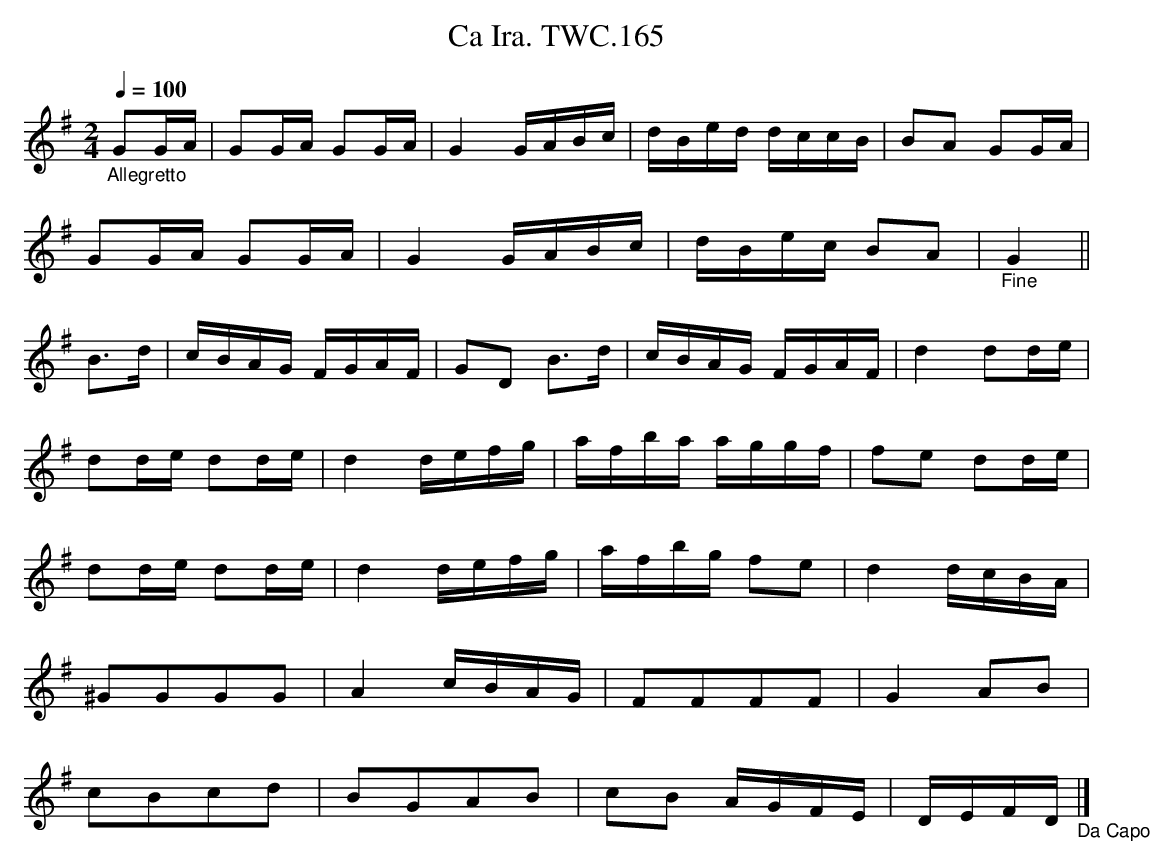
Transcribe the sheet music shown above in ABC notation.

X:1
T:Ca Ira. TWC.165
L:1/8
M:2/4
Q:1/4=100
K:G
"_Allegretto"\
GG/A/|GG/A/ GG/A/|G2 G/A/B/c/|d/B/e/d/ d/c/c/B/|BA GG/A/|
GG/A/ GG/A/|G2 G/A/B/c/|d/B/e/c/ BA|"_Fine"G2 ||
B>d|c/B/A/G/ F/G/A/F/|GD B>d|c/B/A/G/ F/G/A/F/|d2 dd/e/|
dd/e/ dd/e/|d2 d/e/f/g/ |a/f/b/a/ a/g/g/f/|fe dd/e/|
dd/e/ dd/e/|d2 d/e/f/g/ |a/f/b/g/ fe|d2 d/c/B/A/|
^GGGG|A2 c/B/A/G/|FFFF|G2 AB|
cBcd|BGAB|cB A/G/F/E/|D/E/F/D/ "_Da Capo" |]
